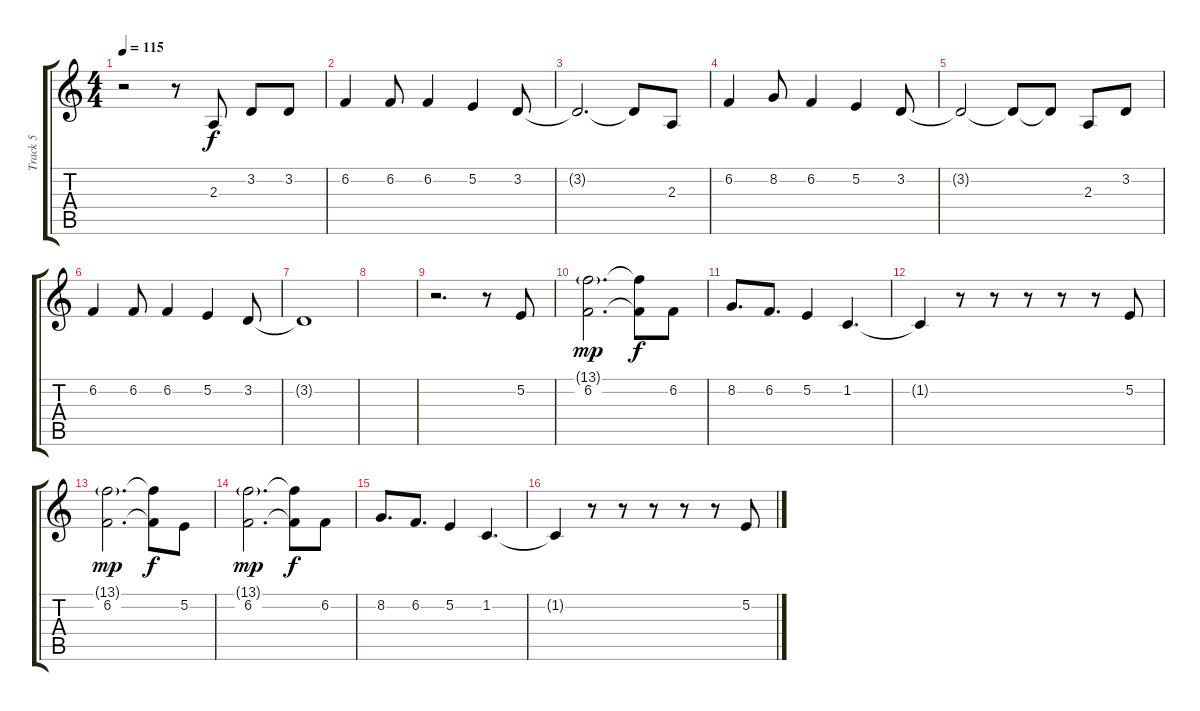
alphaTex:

\track ("Track 5" "Track 5") {instrument lead2sawtooth}
\staff {score tabs}
\tuning (E4 B3 G3 D3 A2 E2) {hide}
\ts (4 4)
\tempo 115
\clef g2
\ks c
r.2{dy f} r.8 2.3.8 3.2.8 3.2.8 |
6.2.4 6.2.8 6.2.4 5.2.4 3.2.8 |
3.2{t}.2{d} 3.2{t}.8 2.3.8 |
6.2.4 8.2.8 6.2.4 5.2.4 3.2.8 |
3.2{t}.2 3.2{t}.8 3.2{t}.8 2.3.8 3.2.8 |
6.2.4 6.2.8 6.2.4 5.2.4 3.2.8 |
3.2{t}.1 |
|
r.2{d} r.8 5.2.8 |
(13.1{g} 6.2).2{d dy mp} (13.1{t} 6.2{t}).8{dy f} 6.2.8 |
8.2.8{d} 6.2.8{d} 5.2.4 1.2.4{d volume 0} |
1.2{t}.4 r.8 r.8 r.8 r.8 r.8 5.2.8{volume 13} |
(13.1{g} 6.2).2{d dy mp} (13.1{t} 6.2{t}).8{dy f} 5.2.8 |
(13.1{g} 6.2).2{d dy mp} (13.1{t} 6.2{t}).8{dy f} 6.2.8 |
8.2.8{d} 6.2.8{d} 5.2.4 1.2.4{d volume 0} |
1.2{t}.4 r.8 r.8 r.8 r.8 r.8 5.2.8{volume 13}
